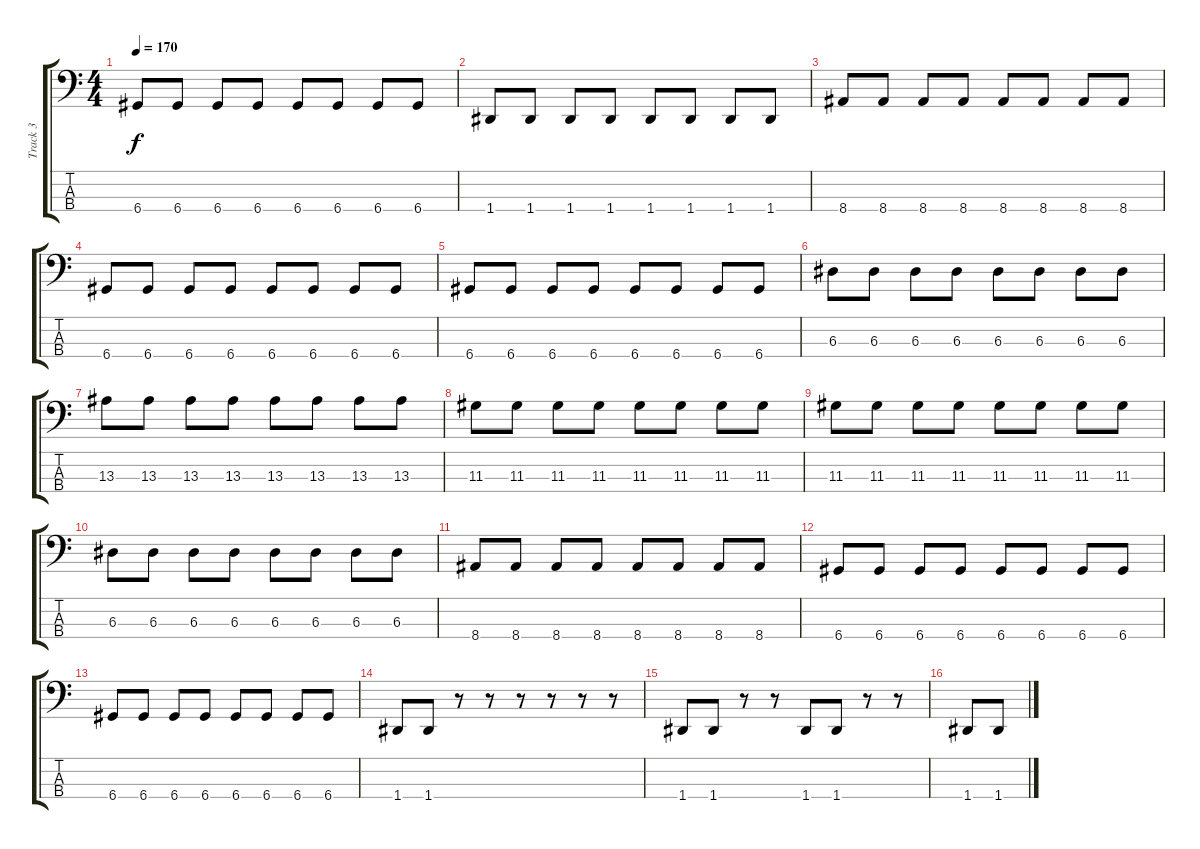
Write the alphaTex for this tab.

\track ("Track 3" "Track 3") {instrument electricbassfinger}
\staff {score tabs}
\tuning (G2 D2 A1 D1) {hide}
\ts (4 4)
\tempo 170
\clef f4
\ks c
6.4.8{dy f} 6.4.8 6.4.8 6.4.8 6.4.8 6.4.8 6.4.8 6.4.8 |
1.4.8 1.4.8 1.4.8 1.4.8 1.4.8 1.4.8 1.4.8 1.4.8 |
8.4.8 8.4.8 8.4.8 8.4.8 8.4.8 8.4.8 8.4.8 8.4.8 |
6.4.8 6.4.8 6.4.8 6.4.8 6.4.8 6.4.8 6.4.8 6.4.8 |
6.4.8 6.4.8 6.4.8 6.4.8 6.4.8 6.4.8 6.4.8 6.4.8 |
6.3.8 6.3.8 6.3.8 6.3.8 6.3.8 6.3.8 6.3.8 6.3.8 |
13.3.8 13.3.8 13.3.8 13.3.8 13.3.8 13.3.8 13.3.8 13.3.8 |
11.3.8 11.3.8 11.3.8 11.3.8 11.3.8 11.3.8 11.3.8 11.3.8 |
11.3.8 11.3.8 11.3.8 11.3.8 11.3.8 11.3.8 11.3.8 11.3.8 |
6.3.8 6.3.8 6.3.8 6.3.8 6.3.8 6.3.8 6.3.8 6.3.8 |
8.4.8 8.4.8 8.4.8 8.4.8 8.4.8 8.4.8 8.4.8 8.4.8 |
6.4.8 6.4.8 6.4.8 6.4.8 6.4.8 6.4.8 6.4.8 6.4.8 |
6.4.8 6.4.8 6.4.8 6.4.8 6.4.8 6.4.8 6.4.8 6.4.8 |
1.4.8 1.4.8 r.8 r.8 r.8 r.8 r.8 r.8 |
1.4.8 1.4.8 r.8 r.8 1.4.8 1.4.8 r.8 r.8 |
1.4.8 1.4.8
